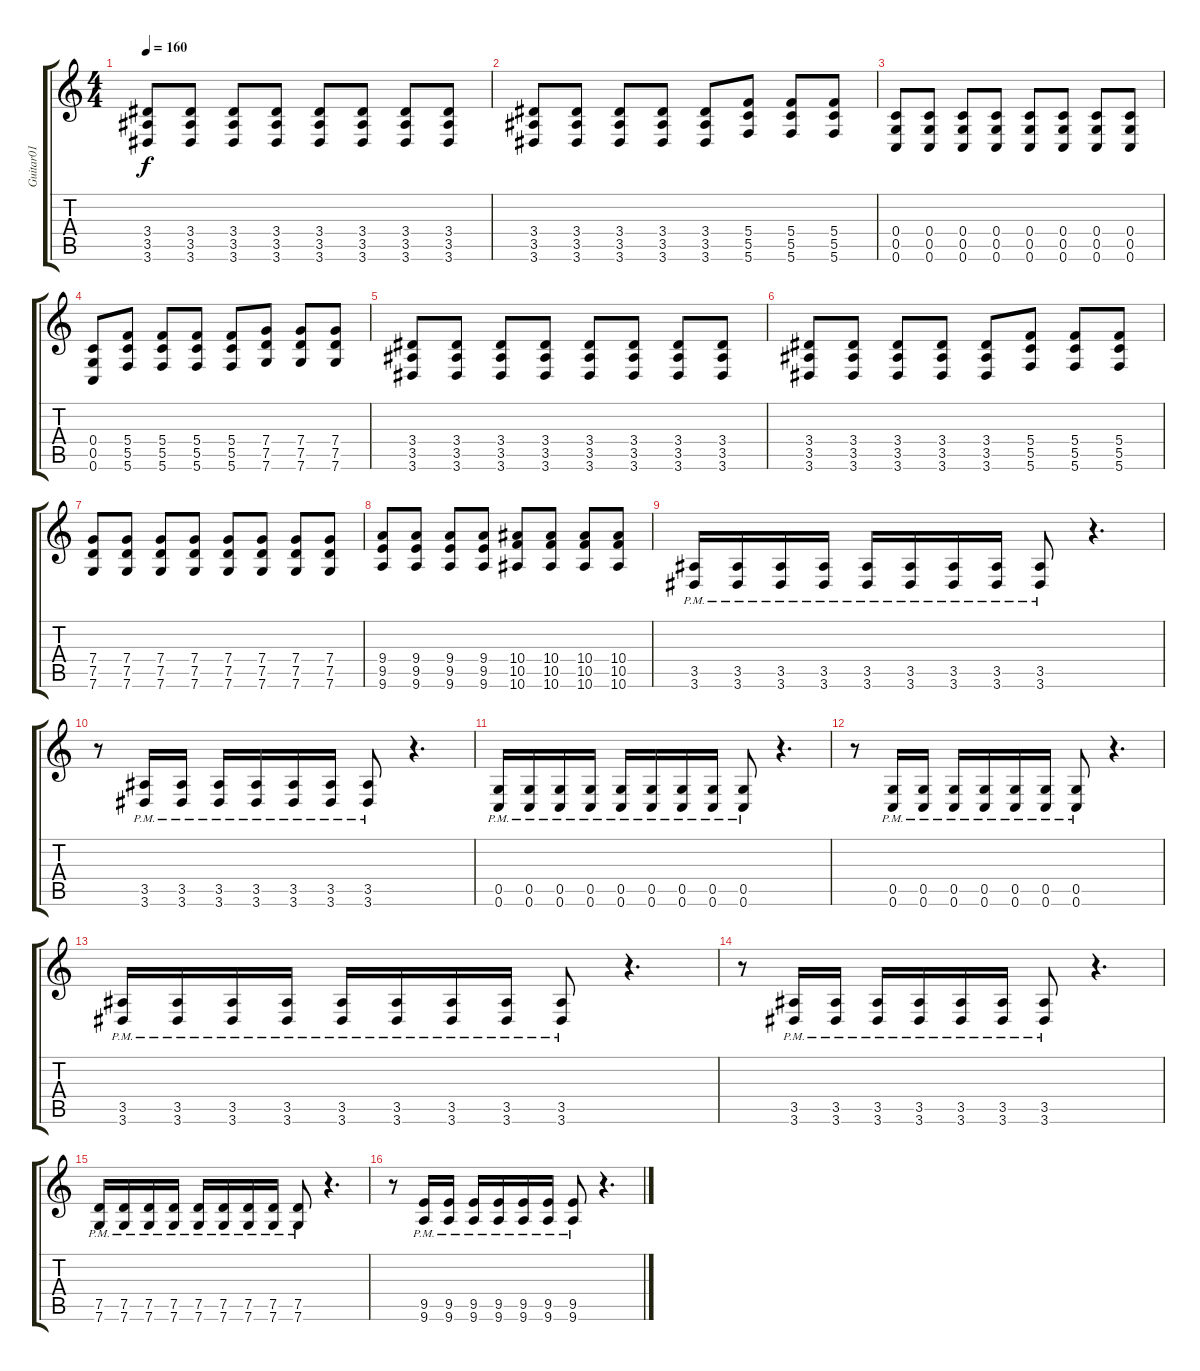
\track ("Guitar01" "Guitar01") {instrument electricguitarclean}
\staff {score tabs}
\tuning (D4 A3 F3 C3 G2 C2) {hide}
\ts (4 4)
\tempo 160
\clef g2
\ks c
(3.4 3.5 3.6).8{dy f} (3.4 3.5 3.6).8 (3.4 3.5 3.6).8 (3.4 3.5 3.6).8 (3.4 3.5 3.6).8 (3.4 3.5 3.6).8 (3.4 3.5 3.6).8 (3.4 3.5 3.6).8 |
(3.4 3.5 3.6).8 (3.4 3.5 3.6).8 (3.4 3.5 3.6).8 (3.4 3.5 3.6).8 (3.4 3.5 3.6).8 (5.4 5.5 5.6).8 (5.4 5.5 5.6).8 (5.4 5.5 5.6).8 |
(0.4 0.5 0.6).8 (0.4 0.5 0.6).8 (0.4 0.5 0.6).8 (0.4 0.5 0.6).8 (0.4 0.5 0.6).8 (0.4 0.5 0.6).8 (0.4 0.5 0.6).8 (0.4 0.5 0.6).8 |
(0.4 0.5 0.6).8 (5.4 5.5 5.6).8 (5.4 5.5 5.6).8 (5.4 5.5 5.6).8 (5.4 5.5 5.6).8 (7.4 7.5 7.6).8 (7.4 7.5 7.6).8 (7.4 7.5 7.6).8 |
(3.4 3.5 3.6).8 (3.4 3.5 3.6).8 (3.4 3.5 3.6).8 (3.4 3.5 3.6).8 (3.4 3.5 3.6).8 (3.4 3.5 3.6).8 (3.4 3.5 3.6).8 (3.4 3.5 3.6).8 |
(3.4 3.5 3.6).8 (3.4 3.5 3.6).8 (3.4 3.5 3.6).8 (3.4 3.5 3.6).8 (3.4 3.5 3.6).8 (5.4 5.5 5.6).8 (5.4 5.5 5.6).8 (5.4 5.5 5.6).8 |
(7.4 7.5 7.6).8 (7.4 7.5 7.6).8 (7.4 7.5 7.6).8 (7.4 7.5 7.6).8 (7.4 7.5 7.6).8 (7.4 7.5 7.6).8 (7.4 7.5 7.6).8 (7.4 7.5 7.6).8 |
(9.4 9.5 9.6).8 (9.4 9.5 9.6).8 (9.4 9.5 9.6).8 (9.4 9.5 9.6).8 (10.4 10.5 10.6).8 (10.4 10.5 10.6).8 (10.4 10.5 10.6).8 (10.4 10.5 10.6).8 |
(3.5{pm} 3.6{pm}).16{balance 4} (3.5{pm} 3.6{pm}).16 (3.5{pm} 3.6{pm}).16 (3.5{pm} 3.6{pm}).16 (3.5{pm} 3.6{pm}).16 (3.5{pm} 3.6{pm}).16 (3.5{pm} 3.6{pm}).16 (3.5{pm} 3.6{pm}).16 (3.5{pm} 3.6{pm}).8 r.4{d} |
r.8 (3.5{pm} 3.6{pm}).16 (3.5{pm} 3.6{pm}).16 (3.5{pm} 3.6{pm}).16 (3.5{pm} 3.6{pm}).16 (3.5{pm} 3.6{pm}).16 (3.5{pm} 3.6{pm}).16 (3.5{pm} 3.6{pm}).8 r.4{d} |
(0.5{pm} 0.6{pm}).16 (0.5{pm} 0.6{pm}).16 (0.5{pm} 0.6{pm}).16 (0.5{pm} 0.6{pm}).16 (0.5{pm} 0.6{pm}).16 (0.5{pm} 0.6{pm}).16 (0.5{pm} 0.6{pm}).16 (0.5{pm} 0.6{pm}).16 (0.5{pm} 0.6{pm}).8 r.4{d} |
r.8 (0.5{pm} 0.6{pm}).16 (0.5{pm} 0.6{pm}).16 (0.5{pm} 0.6{pm}).16 (0.5{pm} 0.6{pm}).16 (0.5{pm} 0.6{pm}).16 (0.5{pm} 0.6{pm}).16 (0.5{pm} 0.6{pm}).8 r.4{d} |
(3.5{pm} 3.6{pm}).16 (3.5{pm} 3.6{pm}).16 (3.5{pm} 3.6{pm}).16 (3.5{pm} 3.6{pm}).16 (3.5{pm} 3.6{pm}).16 (3.5{pm} 3.6{pm}).16 (3.5{pm} 3.6{pm}).16 (3.5{pm} 3.6{pm}).16 (3.5{pm} 3.6{pm}).8 r.4{d} |
r.8 (3.5{pm} 3.6{pm}).16 (3.5{pm} 3.6{pm}).16 (3.5{pm} 3.6{pm}).16 (3.5{pm} 3.6{pm}).16 (3.5{pm} 3.6{pm}).16 (3.5{pm} 3.6{pm}).16 (3.5{pm} 3.6{pm}).8 r.4{d} |
(7.5{pm} 7.6{pm}).16 (7.5{pm} 7.6{pm}).16 (7.5{pm} 7.6{pm}).16 (7.5{pm} 7.6{pm}).16 (7.5{pm} 7.6{pm}).16 (7.5{pm} 7.6{pm}).16 (7.5{pm} 7.6{pm}).16 (7.5{pm} 7.6{pm}).16 (7.5{pm} 7.6{pm}).8 r.4{d} |
r.8 (9.5{pm} 9.6{pm}).16 (9.5{pm} 9.6{pm}).16 (9.5{pm} 9.6{pm}).16 (9.5{pm} 9.6{pm}).16 (9.5{pm} 9.6{pm}).16 (9.5{pm} 9.6{pm}).16 (9.5{pm} 9.6{pm}).8 r.4{d}
